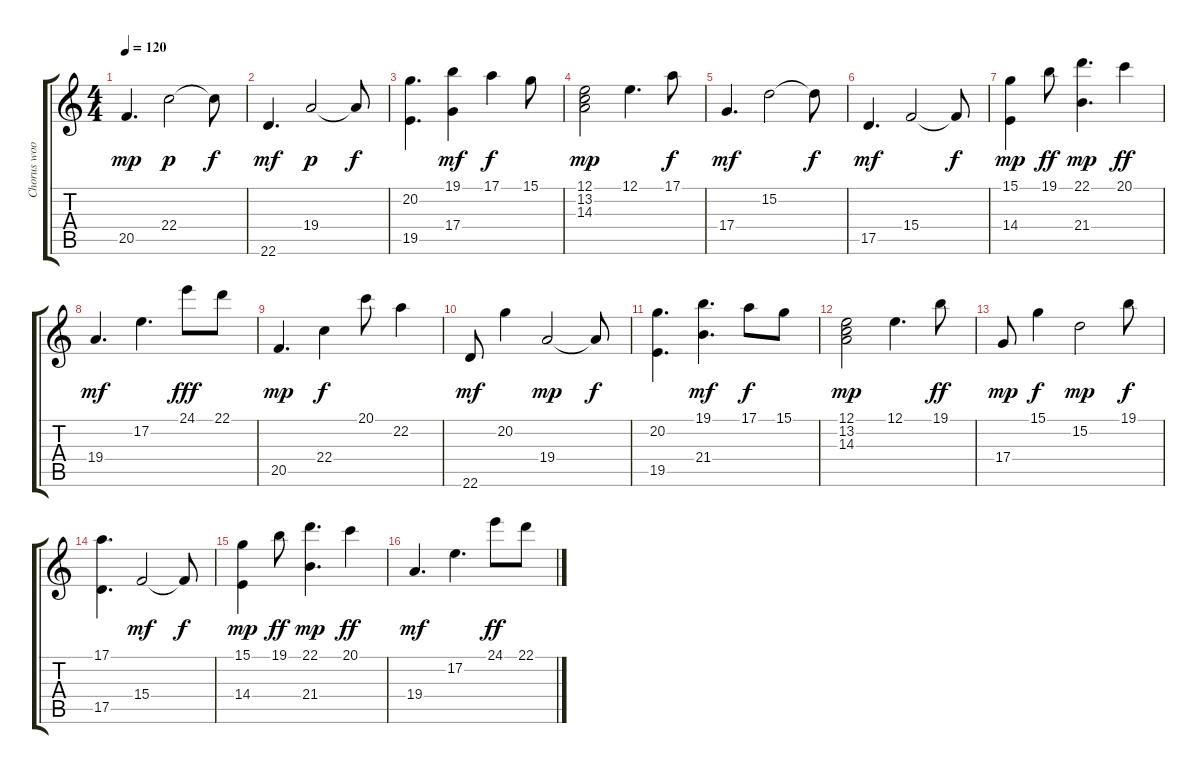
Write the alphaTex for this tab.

\track ("Chorus woodwind" "Chorus woo") {instrument whistle}
\staff {score tabs}
\tuning (E4 B3 G3 D3 A2 E2) {hide}
\ts (4 4)
\tempo 120
\clef g2
\ks c
20.5.4{d dy mp} 22.4.2{dy p} 22.4{t}.8{dy f} |
22.6.4{d dy mf} 19.4.2{dy p} 19.4{t}.8{dy f} |
(20.2 19.5).4{d} (19.1 17.4).4{dy mf} 17.1.4{dy f} 15.1.8 |
(12.1 13.2 14.3).2{dy mp} 12.1.4{d} 17.1.8{dy f} |
17.4.4{d dy mf} 15.2.2 15.2{t}.8{dy f} |
17.5.4{d dy mf} 15.4.2 15.4{t}.8{dy f} |
(15.1 14.4).4{dy mp} 19.1.8{dy ff} (22.1 21.4).4{d dy mp} 20.1.4{dy ff} |
19.4.4{d dy mf} 17.2.4{d} 24.1.8{dy fff} 22.1.8 |
20.5.4{d dy mp} 22.4.4{dy f} 20.1.8 22.2.4 |
22.6.8{dy mf} 20.2.4 19.4.2{dy mp} 19.4{t}.8{dy f} |
(20.2 19.5).4{d} (19.1 21.4).4{d dy mf} 17.1.8{dy f} 15.1.8 |
(12.1 13.2 14.3).2{dy mp} 12.1.4{d} 19.1.8{dy ff} |
17.4.8{dy mp} 15.1.4{dy f} 15.2.2{dy mp} 19.1.8{dy f} |
(17.1 17.5).4{d} 15.4.2{dy mf} 15.4{t}.8{dy f} |
(15.1 14.4).4{dy mp} 19.1.8{dy ff} (22.1 21.4).4{d dy mp} 20.1.4{dy ff} |
19.4.4{d dy mf} 17.2.4{d} 24.1.8{dy ff} 22.1.8
